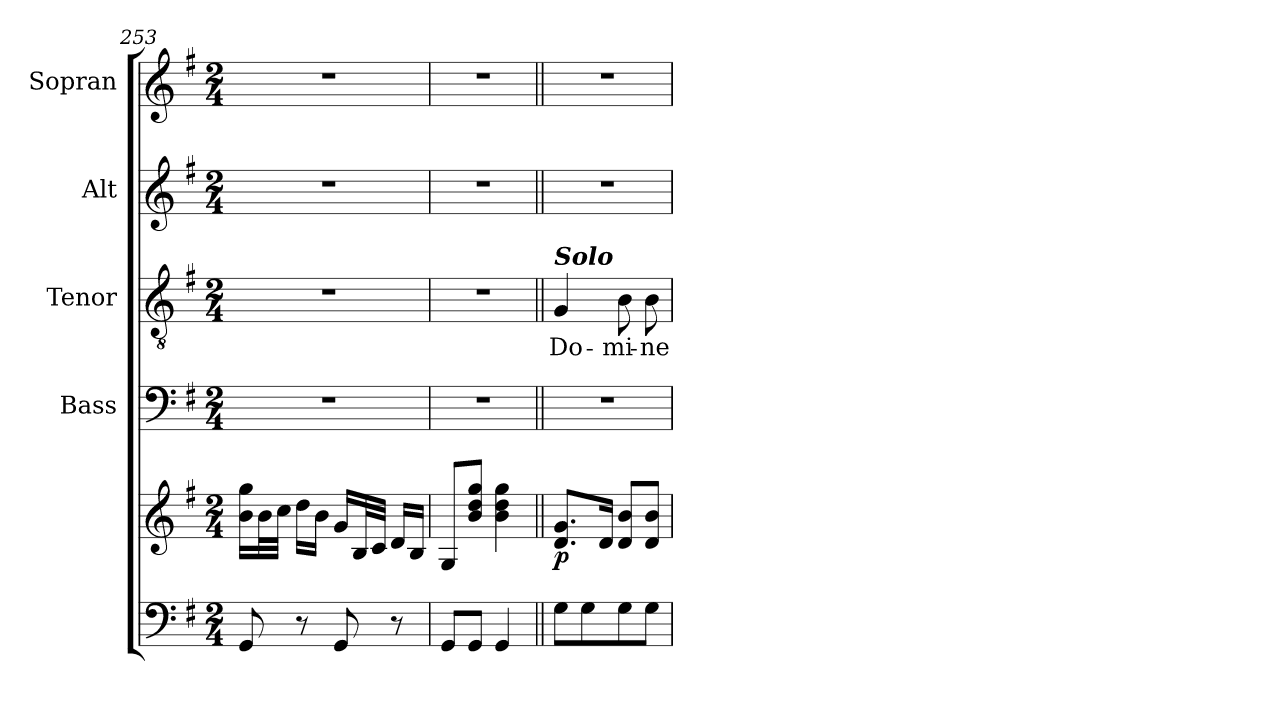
**kern	**kern	**dynam	**kern	**kern	**text	**kern	**kern
*part5	*part5	*part5	*part4	*part3	*part3	*part2	*part1
*staff6	*staff5	*staff5/6	*staff4	*staff3	*staff3	*staff2	*staff1
*	*	*	*I"Bass	*I"Tenor	*	*I"Alt	*I"Sopran
*	*	*	*I'B.	*I'T.	*	*I'A.	*I'S.
*clefF4	*clefG2	*	*clefF4	*clefGv2	*	*clefG2	*clefG2
*k[f#]	*k[f#]	*	*k[f#]	*k[f#]	*	*k[f#]	*k[f#]
*G:	*G:	*	*G:	*G:	*	*G:	*G:
*M2/4	*M2/4	*	*M2/4	*M2/4	*	*M2/4	*M2/4
=253	=253	=253	=253	=253	=253	=253	=253
8GG/	16b\ 16gg\LL	.	2r	2r	.	2r	2r
.	32b\L	.	.	.	.	.	.
.	32cc\JJJ	.	.	.	.	.	.
8r	16dd\LL	.	.	.	.	.	.
.	16b\JJ	.	.	.	.	.	.
8GG/	16g/LL	.	.	.	.	.	.
.	32B/L	.	.	.	.	.	.
.	32c/JJJ	.	.	.	.	.	.
8r	16d/LL	.	.	.	.	.	.
.	16B/JJ	.	.	.	.	.	.
=254	=254	=254	=254	=254	=254	=254	=254
8GG/L	8G/L	.	2r	2r	.	2r	2r
8GG/J	8b/ 8dd/ 8gg/J	.	.	.	.	.	.
4GG/	4b\ 4dd\ 4gg\	.	.	.	.	.	.
=255||	=255||	=255||	=255||	=255||	=255||	=255||	=255||
!	!	!	!	!LO:TX:a:Bi:t=Solo	!	!	!
!	!	!LO:DY:b	!	!	!LO:LY:b	!	!
8G\L	8.d/ 8.g/L	p	2r	4G/	Do-	2r	2r
8G\	.	.	.	.	.	.	.
.	16d/Jk	.	.	.	.	.	.
!	!	!	!	!	!LO:LY:b	!	!
8G\	8d/ 8b/L	.	.	8B\	-mi-	.	.
!	!	!	!	!	!LO:LY:b	!	!
8G\J	8d/ 8b/J	.	.	8B\	-ne	.	.
=	=	=	=	=	=	=	=
*-	*-	*-	*-	*-	*-	*-	*-
